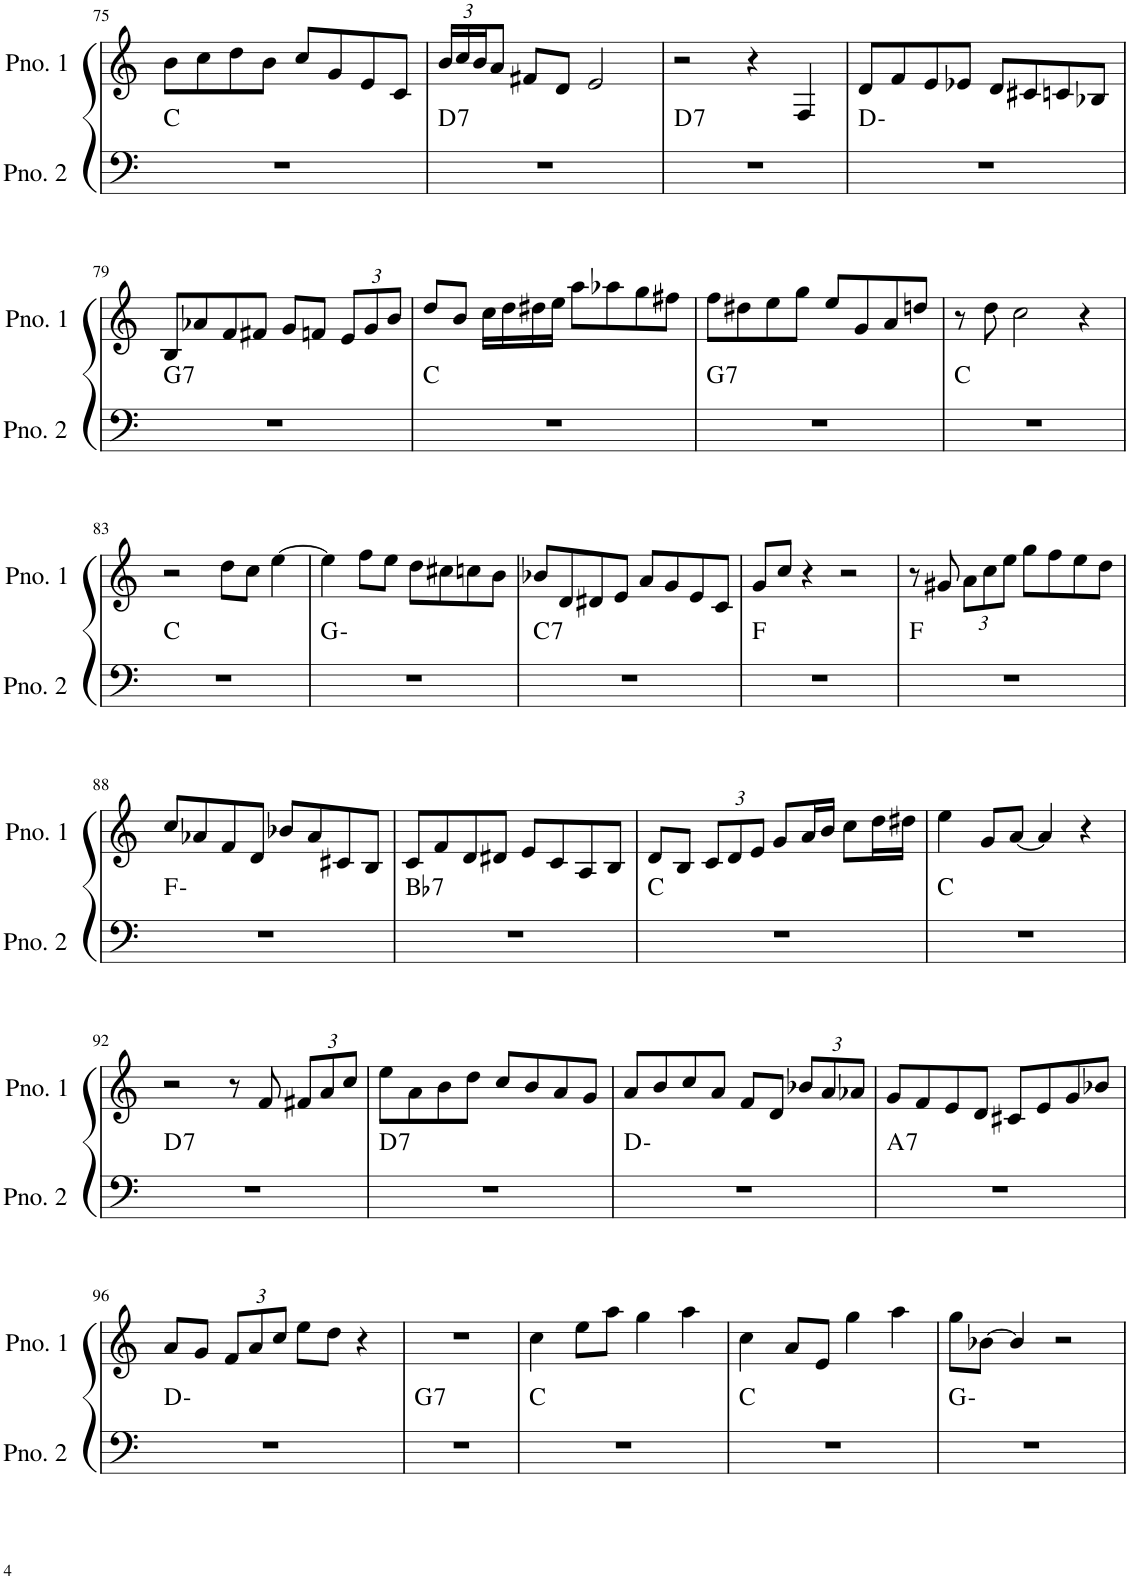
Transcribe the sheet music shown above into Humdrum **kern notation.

**kern	**harte	**kern
*part2	*part2	*part1
*staff2	*	*staff1
*I"ピアノ 2	*	*I"ピアノ 1
!!LO:PB:g=z
*clefF4	*	*clefG2
*k[]	*	*k[]
*M4/4	*	*M4/4
=75	=75	=75
1r	C:maj	8b\L
.	.	8cc\
.	.	8dd\
.	.	8b\J
.	.	8cc/L
.	.	8g/
.	.	8e/
.	.	8c/J
=76	=76	=76
*	*	*Xbrackettup
!	!LO:H:kt=7	!
1r	D:7	24b/LL
.	.	24cc/
.	.	24b/J
.	.	8a/J
.	.	8f#X/L
.	.	8d/J
.	.	2e/
=77	=77	=77
!	!LO:H:kt=7	!
1r	D:7	2r
.	.	4r
.	.	4F/
=78	=78	=78
1r	D:min	8d/L
.	.	8f/
.	.	8e/
.	.	8e-X/J
.	.	8d/L
.	.	8c#X/
.	.	8cn/
.	.	8B-X/J
!!LO:LB:g=z
=79	=79	=79
!	!LO:H:kt=7	!
1r	G:7	8B/L
.	.	8a-X/
.	.	8f/
.	.	8f#X/J
.	.	8g/L
.	.	8fn/J
.	.	12e/L
.	.	12g/
.	.	12b/J
=80	=80	=80
1r	C:maj	8dd/L
.	.	8b/J
.	.	16cc\LL
.	.	16dd\
.	.	16dd#X\
.	.	16ee\JJ
.	.	8aa\L
.	.	8aa-X\
.	.	8gg\
.	.	8ff#X\J
=81	=81	=81
!	!LO:H:kt=7	!
1r	G:7	8ff\L
.	.	8dd#X\
.	.	8ee\
.	.	8gg\J
.	.	8ee/L
.	.	8g/
.	.	8a/
.	.	8ddn/J
=82	=82	=82
1r	C:maj	8r
.	.	8dd\
.	.	2cc\
.	.	4r
!!LO:LB:g=z
=83	=83	=83
1r	C:maj	2r
.	.	8dd\L
.	.	8cc\J
.	.	[4ee\
=84	=84	=84
1r	G:min	4ee\]
.	.	8ff\L
.	.	8ee\J
.	.	8dd\L
.	.	8cc#X\
.	.	8ccn\
.	.	8b\J
=85	=85	=85
!	!LO:H:kt=7	!
1r	C:7	8b-X/L
.	.	8d/
.	.	8d#X/
.	.	8e/J
.	.	8a/L
.	.	8g/
.	.	8e/
.	.	8c/J
=86	=86	=86
1r	F:maj	8g/L
.	.	8cc/J
.	.	4r
.	.	2r
=87	=87	=87
1r	F:maj	8r
.	.	8g#X/
.	.	12a\L
.	.	12cc\
.	.	12ee\J
.	.	8gg\L
.	.	8ff\
.	.	8ee\
.	.	8dd\J
!!LO:LB:g=z
=88	=88	=88
1r	F:min	8cc/L
.	.	8a-X/
.	.	8f/
.	.	8d/J
.	.	8b-X/L
.	.	8a-/
.	.	8c#X/
.	.	8B/J
=89	=89	=89
!	!LO:H:kt=7	!
1r	Bb:7	8c/L
.	.	8f/
.	.	8d/
.	.	8d#X/J
.	.	8e/L
.	.	8c/
.	.	8A/
.	.	8B/J
=90	=90	=90
1r	C:maj	8d/L
.	.	8B/J
.	.	12c/L
.	.	12d/
.	.	12e/J
.	.	8g/L
.	.	16a/L
.	.	16b/JJ
.	.	8cc\L
.	.	16dd\L
.	.	16dd#X\JJ
=91	=91	=91
1r	C:maj	4ee\
.	.	8g/L
.	.	[8a/J
.	.	4a/]
.	.	4r
!!LO:LB:g=z
=92	=92	=92
!	!LO:H:kt=7	!
1r	D:7	2r
.	.	8r
.	.	8f/
.	.	12f#X/L
.	.	12a/
.	.	12cc/J
=93	=93	=93
!	!LO:H:kt=7	!
1r	D:7	8ee\L
.	.	8a\
.	.	8b\
.	.	8dd\J
.	.	8cc/L
.	.	8b/
.	.	8a/
.	.	8g/J
=94	=94	=94
1r	D:min	8a/L
.	.	8b/
.	.	8cc/
.	.	8a/J
.	.	8f/L
.	.	8d/J
.	.	12b-X/L
.	.	12a/
.	.	12a-X/J
=95	=95	=95
!	!LO:H:kt=7	!
1r	A:7	8g/L
.	.	8f/
.	.	8e/
.	.	8d/J
.	.	8c#X/L
.	.	8e/
.	.	8g/
.	.	8b-X/J
!!LO:LB:g=z
=96	=96	=96
1r	D:min	8a/L
.	.	8g/J
.	.	12f/L
.	.	12a/
.	.	12cc/J
.	.	8ee\L
.	.	8dd\J
.	.	4r
=97	=97	=97
!	!LO:H:kt=7	!
1r	G:7	1r
=98	=98	=98
1r	C:maj	4cc\
.	.	8ee\L
.	.	8aa\J
.	.	4gg\
.	.	4aa\
=99	=99	=99
1r	C:maj	4cc\
.	.	8a/L
.	.	8e/J
.	.	4gg\
.	.	4aa\
=100	=100	=100
1r	G:min	8gg\L
.	.	[8b-X\J
.	.	4b-/]
.	.	2r
=	=	=
*-	*-	*-
